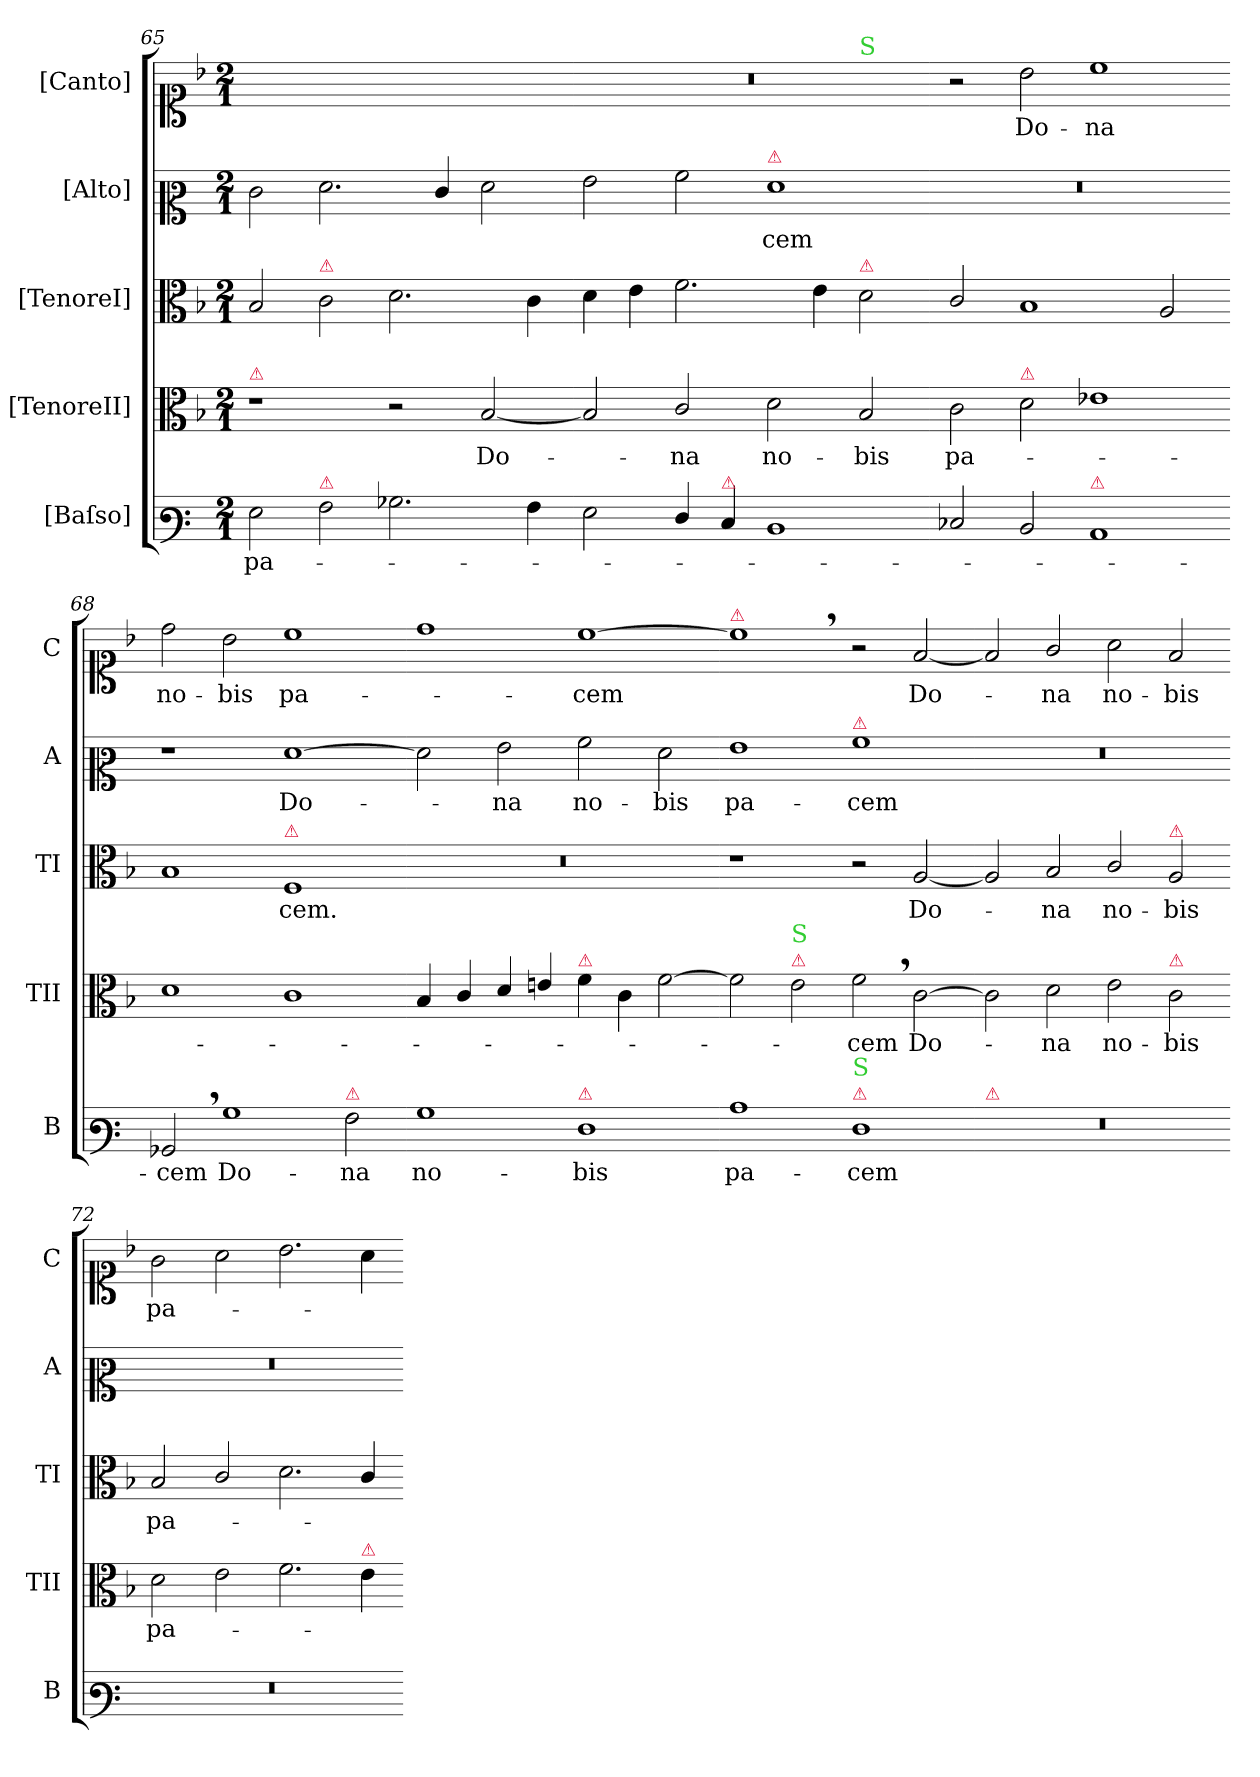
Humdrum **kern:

**kern	**text	**kern	**text	**kern	**text	**kern	**text	**kern	**text
*part5	*part5	*part4	*part4	*part3	*part3	*part2	*part2	*part1	*part1
*staff5	*staff5	*staff4	*staff4	*staff3	*staff3	*staff2	*staff2	*staff1	*staff1
*I"[Baſso]	*	*I"[TenoreII]	*	*I"[TenoreI]	*	*I"[Alto]	*	*I"[Canto]	*
*I'B	*	*I'TII	*	*I'TI	*	*I'A	*	*I'C	*
*clefF3	*	*clefC3	*	*clefC3	*	*clefC2	*	*clefC1	*
*	*	*k[b-]	*	*k[b-]	*	*	*	*k[b-]	*
*M2/1	*	*M2/1	*	*M2/1	*	*M2/1	*	*M2/1	*
=65	=65	=65	=65	=65	=65	=65	=65	=65	=65
!	!	!LO:TX:a:color=crimson:t=⚠	!	!	!	!	!	!	!
2G\	pa-	1r	.	2B-/	.	2e\	.	0ryy	.
!	!	!	!	!LO:TX:a:color=crimson:t=⚠	!	!	!	!	!
!LO:TX:a:color=crimson:t=⚠	!	!	!	!	!	!	!	!	!
2A\	.	.	.	2c\	.	2.f\	.	.	.
2.B-\	.	2r	.	2.d\	.	.	.	.	.
.	.	.	.	.	.	4e/	.	.	.
!	!	!	!LO:LY:i	!	!	!	!	!	!
.	.	[2B-/	Do-	.	.	2f\	.	.	.
4A\	.	.	.	4c\	.	.	.	.	.
=66-	=66-	=66-	=66-	=66-	=66-	=66-	=66-	=66-	=66-
!	!	!	!	!	!	!	!	!LO:TX:a:color=crimson:t=⚠	!
*	*	*	*	*	*	*	*	*^	*
2G\	.	2B-/]	.	4d\	.	2g\	.	0r	1.ryy	.
.	.	.	.	4e\	.	.	.	.	.	.
!	!	!	!LO:LY:i	!	!	!	!	!	!	!
4F/	.	2c/	-na	2.f\	.	2a\	.	.	.	.
!LO:TX:a:color=crimson:t=⚠	!	!	!	!	!	!	!	!	!	!
4E/	.	.	.	.	.	.	.	.	.	.
!	!	!	!	!	!	!LO:TX:a:color=crimson:t=⚠	!	!	!	!
!	!	!	!LO:LY:i	!	!	!	!	!	!	!
1D/	.	2d\	no-	.	.	1f\	-cem	.	.	.
.	.	.	.	4e\	.	.	.	.	.	.
!	!	!	!	!	!	!	!	!	!LO:TX:a:color=limegreen:t=S	!
!	!	!	!	!LO:TX:a:color=crimson:t=⚠	!	!	!	!	!	!
!	!	!	!LO:LY:i	!	!	!	!	!	!	!
.	.	2B-/	-bis	2d\	.	.	.	.	2ryy	.
=67-	=67-	=67-	=67-	=67-	=67-	=67-	=67-	=67-	=67-	=67-
!	!	!	!LO:LY:i	!	!	!	!	!	!	!
*	*	*	*	*	*	*	*	*v	*v	*
2E-X/	.	2c\	pa-	2c/	.	0r	.	2r	.
!	!	!LO:TX:a:color=crimson:t=⚠	!	!	!	!	!	!	!
2D/	.	2d\	.	1B-/	.	.	.	2b-\	Do-
!LO:TX:a:color=crimson:t=⚠	!	!	!	!	!	!	!	!	!
1C/	.	1e-X\	.	.	.	.	.	1cc\	-na
.	.	.	.	2A/	.	.	.	.	.
=68-	=68-	=68-	=68-	=68-	=68-	=68-	=68-	=68-	=68-
2BB-,/	-cem	1d\	.	1B-/	.	1r	.	2dd\	no-
!	!LO:LY:i	!	!	!	!	!	!	!	!
1B-\	Do-	.	.	.	.	.	.	2b-\	-bis
!	!	!	!	!LO:TX:a:color=crimson:t=⚠	!	!	!	!	!
!	!	!	!	!	!	!	!LO:LY:i	!	!
.	.	1c\	.	1F/	-cem.	[1f\	Do-	1cc\	pa-
!LO:TX:a:color=crimson:t=⚠	!	!	!	!	!	!	!	!	!
!	!LO:LY:i	!	!	!	!	!	!	!	!
2A\	-na	.	.	.	.	.	.	.	.
=69-	=69-	=69-	=69-	=69-	=69-	=69-	=69-	=69-	=69-
!	!LO:LY:i	!	!	!	!	!	!	!	!
1B-\	no-	4B-/	.	0r	.	2f\]	.	1dd\	.
.	.	4c/	.	.	.	.	.	.	.
!	!	!	!	!	!	!	!LO:LY:i	!	!
.	.	4d/	.	.	.	2g\	-na	.	.
.	.	4en/	.	.	.	.	.	.	.
!	!	!LO:TX:a:color=crimson:t=⚠	!	!	!	!	!	!	!
!LO:TX:a:color=crimson:t=⚠	!	!	!	!	!	!	!	!	!
!	!LO:LY:i	!	!	!	!	!	!LO:LY:i	!	!
1F\	-bis	4f\	.	.	.	2a\	no-	[1cc\	-cem
.	.	4c\	.	.	.	.	.	.	.
!	!	!	!	!	!	!	!LO:LY:i	!	!
.	.	[2f\	.	.	.	2f\	-bis	.	.
=70-	=70-	=70-	=70-	=70-	=70-	=70-	=70-	=70-	=70-
!	!	!	!	!	!	!	!	!LO:TX:a:color=crimson:t=⚠	!
!	!LO:LY:i	!	!	!	!	!	!LO:LY:i	!	!
1c\	pa-	2f\]	.	1r	.	1g\	pa-	1cc,\]	.
!	!	!LO:TX:a:color=crimson:t=⚠	!	!	!	!	!	!	!
!	!	!LO:TX:a:color=limegreen:t=S	!	!	!	!	!	!	!
.	.	2e\	.	.	.	.	.	.	.
!	!	!	!	!	!	!LO:TX:a:color=crimson:t=⚠	!	!	!
!LO:TX:a:color=crimson:t=⚠	!	!	!	!	!	!	!	!	!
!LO:TX:a:color=limegreen:t=S	!	!	!	!	!	!	!	!	!
!	!LO:LY:i	!	!LO:LY:i	!	!	!	!LO:LY:i	!	!
1F\	-cem	2f,\	-cem	2r	.	1a\	-cem	2r	.
!	!	!	!	!	!	!	!	!	!LO:LY:i
.	.	[2c\	Do-	[2A/	Do-	.	.	[2f/	Do-
=71-	=71-	=71-	=71-	=71-	=71-	=71-	=71-	=71-	=71-
!LO:TX:a:color=crimson:t=⚠	!	!	!	!	!	!	!	!	!
0r	.	2c\]	.	2A/]	.	0r	.	2f/]	.
!	!	!	!	!	!	!	!	!	!LO:LY:i
.	.	2d\	-na	2B-/	-na	.	.	2g/	-na
!	!	!	!	!	!	!	!	!	!LO:LY:i
.	.	2e\	no-	2c/	no-	.	.	2a\	no-
!	!	!	!	!LO:TX:a:color=crimson:t=⚠	!	!	!	!	!
!	!	!LO:TX:a:color=crimson:t=⚠	!	!	!	!	!	!	!
!	!	!	!	!	!	!	!	!	!LO:LY:i
.	.	2c\	-bis	2A/	-bis	.	.	2f/	-bis
=72-	=72-	=72-	=72-	=72-	=72-	=72-	=72-	=72-	=72-
!	!	!	!	!	!	!	!	!	!LO:LY:i
0r	.	2d\	pa-	2B-/	pa-	0r	.	2g\	pa-
.	.	2e\	.	2c/	.	.	.	2a\	.
.	.	2.f\	.	2.d\	.	.	.	2.b-\	.
!	!	!LO:TX:a:color=crimson:t=⚠	!	!	!	!	!	!	!
.	.	4e\	.	4c/	.	.	.	4a\	.
=-	=-	=-	=-	=-	=-	=-	=-	=-	=-
*-	*-	*-	*-	*-	*-	*-	*-	*-	*-
